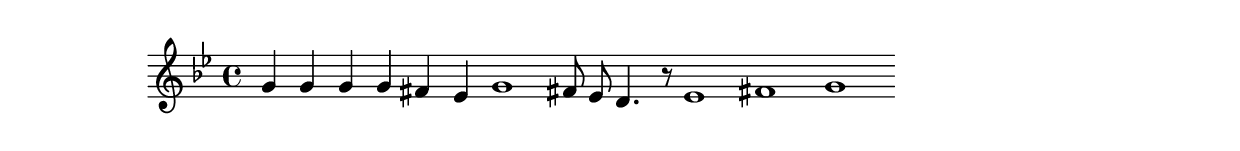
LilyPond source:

%% Do not edit this file; it is auto-generated from LSR http://lsr.dsi.unimi.it
%% This file is in the public domain.
\version "2.12.3"

\header {
  lsrtags = "world-music"

  texidoces = "
Para las improvisaciones o @emph{taqasim} que son libres durante unos
momentos, se puede omitir la indicación de compás y se puede usar
@code{\cadenzaOn}.  Podría ser necesario ajustar el estilo de
alteraciones accidentales, porque la ausencia de líneas divisorias
hará que la alteración aparezca una sola vez.  He aquí un ejemplo de
cómo podría ser el comienzo de una improvisación @emph{hijaz}:

"
doctitlees = "Improvisación de música árabe"

  texidoc = "
For improvisations or taqasim which are temporarily free, the time
signature can be omitted and @code{\\cadenzaOn} can be used.  Adjusting
the accidental style might be required, since the absence of bar lines
will cause the accidental to be marked only once.  Here is an example
of what could be the start of a hijaz improvisation:

"
  doctitle = "Arabic improvisation"
} % begin verbatim

\include "arabic.ly"

\relative sol' {
  \key re \kurd
  #(set-accidental-style 'forget)
  \cadenzaOn
  sol4 sol sol sol fad mib sol1 fad8 mib re4. r8 mib1 fad sol
}
